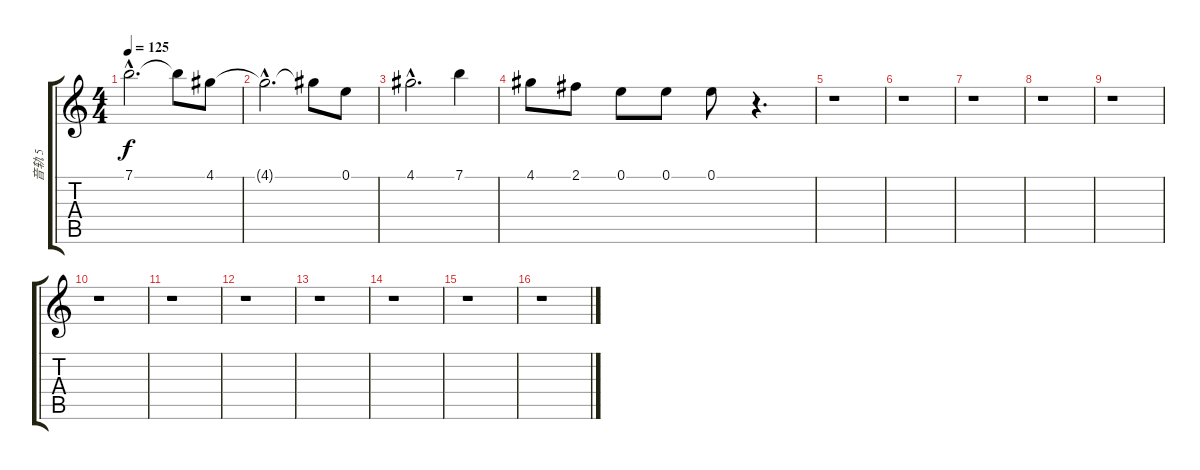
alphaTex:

\track ("音轨 5" "音轨 5") {instrument distortionguitar}
\staff {score tabs}
\tuning (E4 B3 G3 D3 A2 E2) {hide}
\ts (4 4)
\tempo 125
\clef g2
\ks c
7.1{hac}.2{d dy f} 7.1{t}.8 4.1.8 |
4.1{hac t}.2{d} 4.1{t}.8 0.1.8 |
4.1{hac}.2{d} 7.1.4 |
4.1.8 2.1.8 0.1.8 0.1.8 0.1.8 r.4{d} |
r.1 |
r.1 |
r.1 |
r.1 |
r.1 |
r.1 |
r.1 |
r.1 |
r.1 |
r.1 |
r.1 |
r.1
